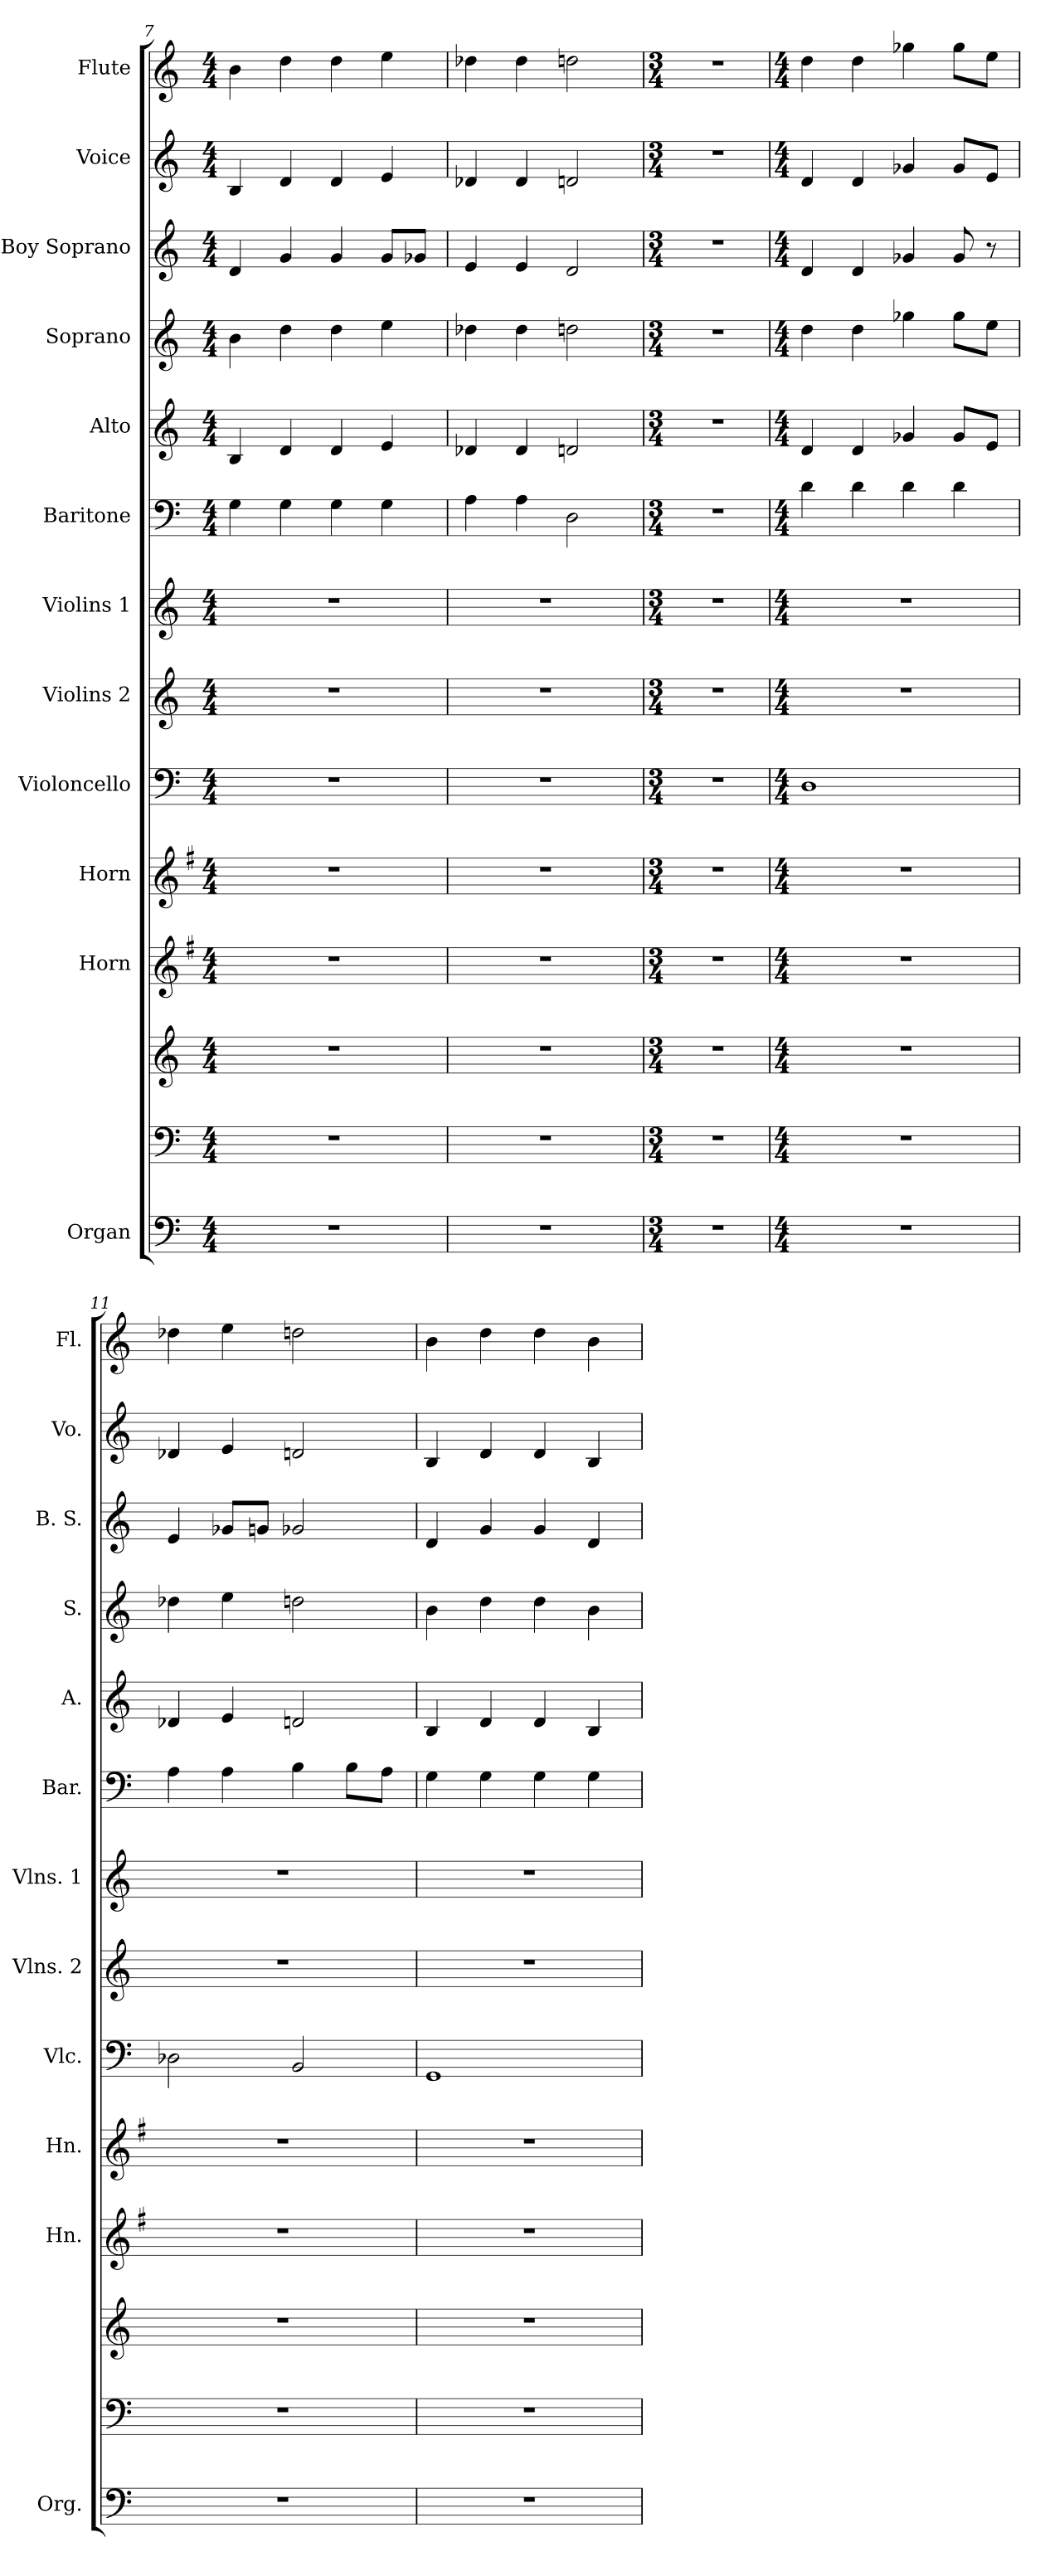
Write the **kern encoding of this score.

**kern	**kern	**kern	**kern	**kern	**kern	**kern	**kern	**kern	**kern	**kern	**kern	**kern	**kern
*part12	*part12	*part12	*part11	*part10	*part9	*part8	*part7	*part6	*part5	*part4	*part3	*part2	*part1
*staff14	*staff13	*staff12	*staff11	*staff10	*staff9	*staff8	*staff7	*staff6	*staff5	*staff4	*staff3	*staff2	*staff1
*I"Organ	*	*	*I"Horn	*I"Horn	*I"Violoncello	*I"Violins 2	*I"Violins 1	*I"Baritone	*I"Alto	*I"Soprano	*I"Boy Soprano	*I"Voice	*I"Flute
*I'Org.	*	*	*I'Hn.	*I'Hn.	*I'Vlc.	*I'Vlns. 2	*I'Vlns. 1	*I'Bar.	*I'A.	*I'S.	*I'B. S.	*I'Vo.	*I'Fl.
*clefF4	*clefF4	*clefG2	*clefG2	*clefG2	*clefF4	*clefG2	*clefG2	*clefF4	*clefG2	*clefG2	*clefG2	*clefG2	*clefG2
*	*	*	*ITrd4c7	*ITrd4c7	*	*	*	*	*	*	*	*	*
*k[]	*k[]	*k[]	*k[]	*k[]	*k[]	*k[]	*k[]	*k[]	*k[]	*k[]	*k[]	*k[]	*k[]
*C:	*C:	*C:	*C:	*C:	*C:	*C:	*C:	*C:	*C:	*C:	*C:	*C:	*C:
*M4/4	*M4/4	*M4/4	*M4/4	*M4/4	*M4/4	*M4/4	*M4/4	*M4/4	*M4/4	*M4/4	*M4/4	*M4/4	*M4/4
=7	=7	=7	=7	=7	=7	=7	=7	=7	=7	=7	=7	=7	=7
1r	1r	1r	1r	1r	1r	1r	1r	4G\	4B/	4b\	4d/	4B/	4b\
.	.	.	.	.	.	.	.	4G\	4d/	4dd\	4g/	4d/	4dd\
.	.	.	.	.	.	.	.	4G\	4d/	4dd\	4g/	4d/	4dd\
.	.	.	.	.	.	.	.	4G\	4e/	4ee\	8g/L	4e/	4ee\
.	.	.	.	.	.	.	.	.	.	.	8g-X/J	.	.
=8	=8	=8	=8	=8	=8	=8	=8	=8	=8	=8	=8	=8	=8
1r	1r	1r	1r	1r	1r	1r	1r	4A\	4d-X/	4dd-X\	4e/	4d-X/	4dd-X\
.	.	.	.	.	.	.	.	4A\	4d-/	4dd-\	4e/	4d-/	4dd-\
.	.	.	.	.	.	.	.	2D\	2dn/	2ddn\	2d/	2dn/	2ddn\
=9	=9	=9	=9	=9	=9	=9	=9	=9	=9	=9	=9	=9	=9
*M3/4	*M3/4	*M3/4	*M3/4	*M3/4	*M3/4	*M3/4	*M3/4	*M3/4	*M3/4	*M3/4	*M3/4	*M3/4	*M3/4
2.r	2.r	2.r	2.r	2.r	2.r	2.r	2.r	2.r	2.r	2.r	2.r	2.r	2.r
=10	=10	=10	=10	=10	=10	=10	=10	=10	=10	=10	=10	=10	=10
*M4/4	*M4/4	*M4/4	*M4/4	*M4/4	*M4/4	*M4/4	*M4/4	*M4/4	*M4/4	*M4/4	*M4/4	*M4/4	*M4/4
1r	1r	1r	1r	1r	1D	1r	1r	4d\	4d/	4dd\	4d/	4d/	4dd\
.	.	.	.	.	.	.	.	4d\	4d/	4dd\	4d/	4d/	4dd\
.	.	.	.	.	.	.	.	4d\	4g-X/	4gg-X\	4g-X/	4g-X/	4gg-X\
.	.	.	.	.	.	.	.	4d\	8g-/L	8gg-\L	8g-/	8g-/L	8gg-\L
.	.	.	.	.	.	.	.	.	8e/J	8ee\J	8r	8e/J	8ee\J
=11	=11	=11	=11	=11	=11	=11	=11	=11	=11	=11	=11	=11	=11
1r	1r	1r	1r	1r	2D-X\	1r	1r	4A\	4d-X/	4dd-X\	4e/	4d-X/	4dd-X\
.	.	.	.	.	.	.	.	4A\	4e/	4ee\	8g-X/L	4e/	4ee\
.	.	.	.	.	.	.	.	.	.	.	8gn/J	.	.
.	.	.	.	.	2BB/	.	.	4B\	2dn/	2ddn\	2g-X/	2dn/	2ddn\
.	.	.	.	.	.	.	.	8B\L	.	.	.	.	.
.	.	.	.	.	.	.	.	8A\J	.	.	.	.	.
!!LO:PB:g=z
=12	=12	=12	=12	=12	=12	=12	=12	=12	=12	=12	=12	=12	=12
1r	1r	1r	1r	1r	1GG	1r	1r	4G\	4B/	4b\	4d/	4B/	4b\
.	.	.	.	.	.	.	.	4G\	4d/	4dd\	4g/	4d/	4dd\
.	.	.	.	.	.	.	.	4G\	4d/	4dd\	4g/	4d/	4dd\
.	.	.	.	.	.	.	.	4G\	4B/	4b\	4d/	4B/	4b\
=	=	=	=	=	=	=	=	=	=	=	=	=	=
*-	*-	*-	*-	*-	*-	*-	*-	*-	*-	*-	*-	*-	*-
